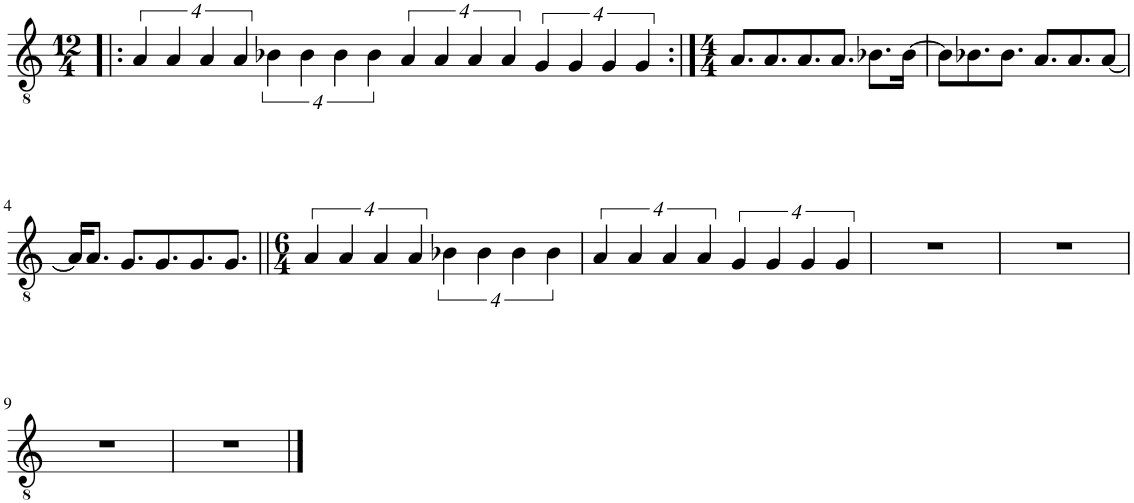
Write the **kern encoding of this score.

**kern
*part1
*staff1
*I"Guitare électrique
*I'Guit. El.
*clefGv2
*k[]
*M12/4
=1!|:
16%3A/
16%3A/
16%3A/
16%3A/
16%3B-X\
16%3B-\
16%3B-\
16%3B-\
16%3A/
16%3A/
16%3A/
16%3A/
16%3G/
16%3G/
16%3G/
16%3G/
=2:|!
*M4/4
8.A/L
8.A/
8.A/
8.A/J
8.B-X\L
[16B-\Jk
=3
8B-\L]
8.B-X\
8.B-\J
8.A/L
8.A/
[8A/J
!!LO:LB:g=z
=4
16A/KL]
8.A/J
8.G/L
8.G/
8.G/
8.G/J
=5||
*M6/4
16%3A/
16%3A/
16%3A/
16%3A/
16%3B-X\
16%3B-\
16%3B-\
16%3B-\
=6
16%3A/
16%3A/
16%3A/
16%3A/
16%3G/
16%3G/
16%3G/
16%3G/
=7
1.r
=8
1.r
!!LO:LB:g=z
=9
1.r
=10
1.r
==
*-
